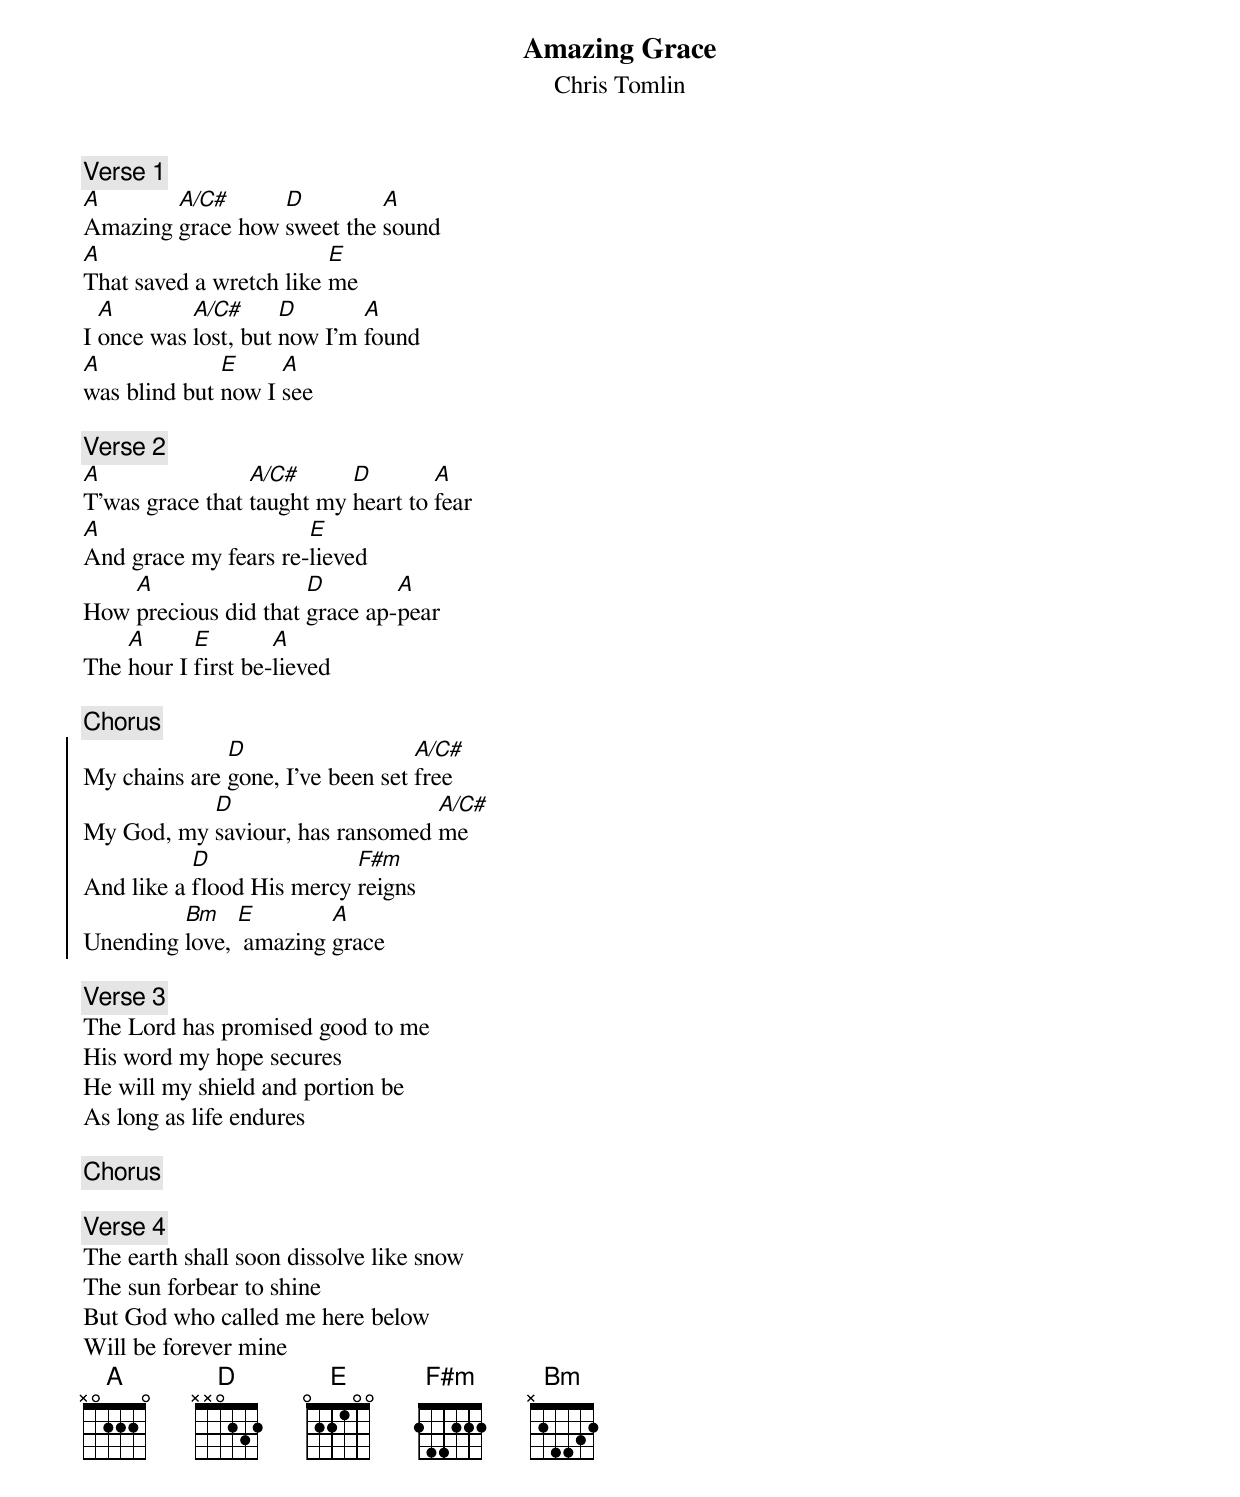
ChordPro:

{t:Amazing Grace}
{st:Chris Tomlin}

{c:Verse 1}
[A]Amazing [A/C#]grace how [D]sweet the [A]sound
[A]That saved a wretch like [E]me
I [A]once was [A/C#]lost, but [D]now I'm [A]found
[A]was blind but [E]now I [A]see

{c:Verse 2}
[A]T'was grace that [A/C#]taught my [D]heart to [A]fear
[A]And grace my fears re-[E]lieved
How [A]precious did that [D]grace ap-[A]pear
The [A]hour I [E]first be-[A]lieved

{c:Chorus}
{soc}
My chains are [D]gone, I've been set [A/C#]free
My God, my [D]saviour, has ransomed [A/C#]me
And like a [D]flood His mercy [F#m]reigns
Unending [Bm]love, [E] amazing [A]grace
{eoc}

{c:Verse 3}
The Lord has promised good to me
His word my hope secures
He will my shield and portion be
As long as life endures

{c:Chorus}

{c:Verse 4}
The earth shall soon dissolve like snow
The sun forbear to shine
But God who called me here below
Will be forever mine
